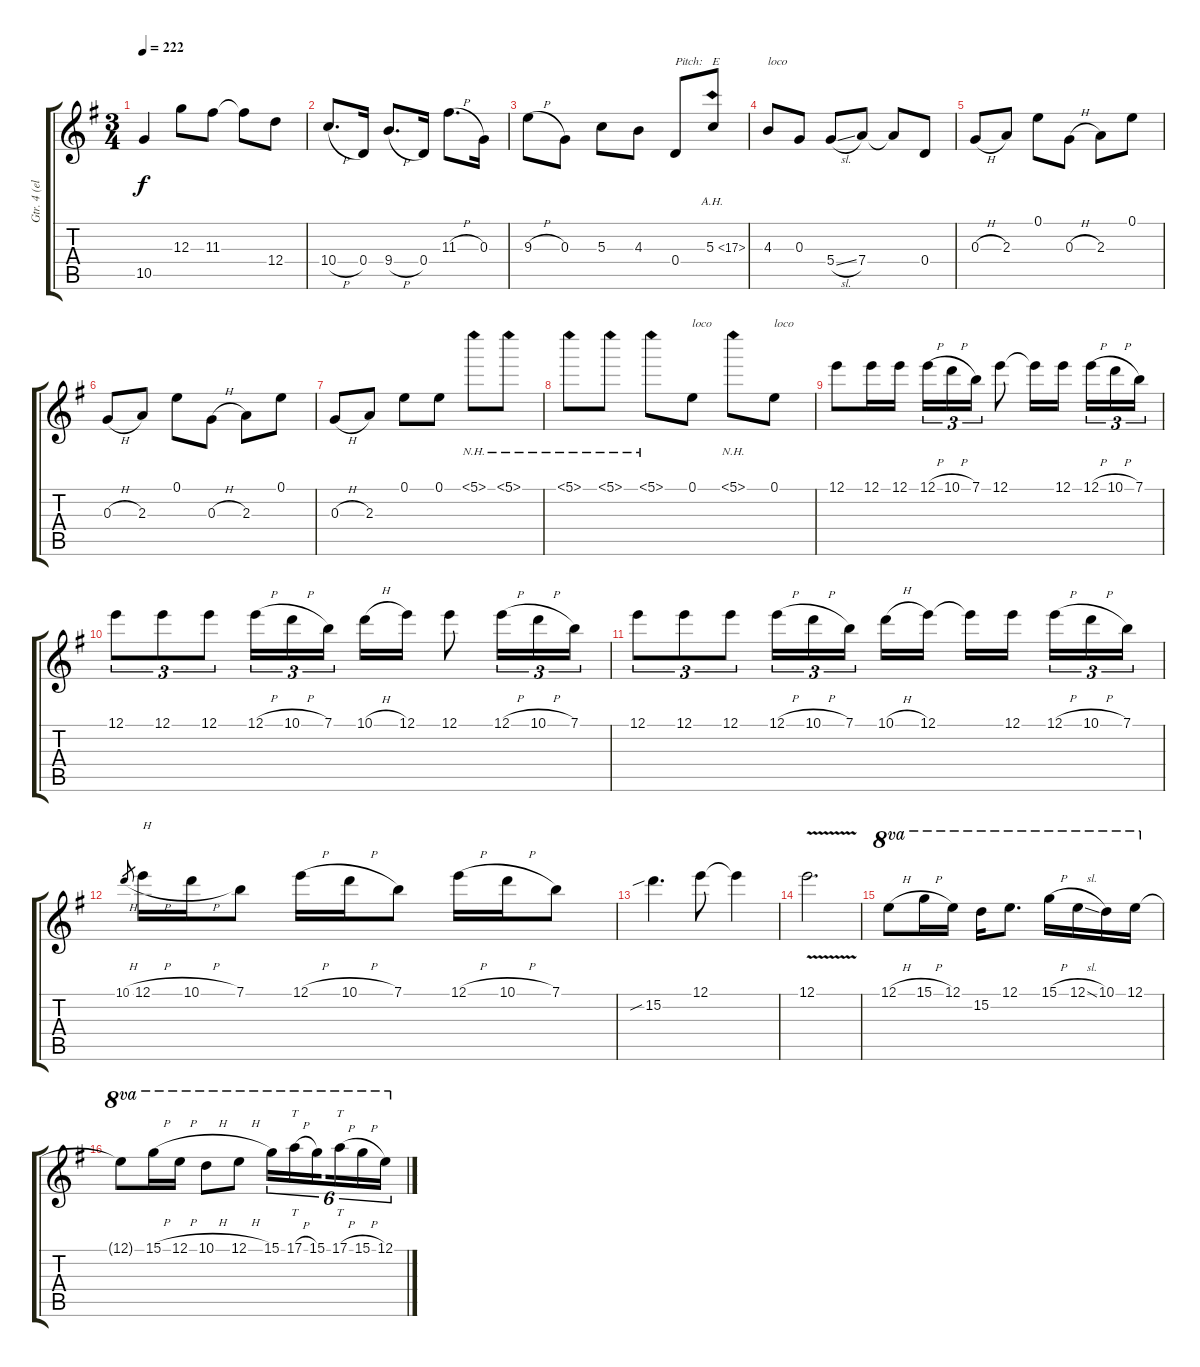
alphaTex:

\track ("Gtr. 4 (elec.)" "Gtr. 4 (el") {instrument distortionguitar}
\staff {score tabs}
\tuning (E4 B3 G3 D3 A2 E2) {hide}
\ts (3 4)
\tempo 222
\clef g2
\ks g
10.5.4{dy f} 12.3.8 11.3.8 11.3{t}.8 12.4.8 |
10.4{h}.8{d} 0.4.16 9.4{h}.8{d} 0.4.16 11.3{h}.8{d} 0.3.16 |
9.3{h}.8 0.3.8 5.3.8 4.3.8 0.4.8{txt "Pitch:"} 5.3{ah 12}.8{txt "E"} |
4.3.8{txt "loco"} 0.3.8 5.4{sl}.8 7.4.8 7.4{t}.8 0.4.8 |
0.3{h}.8 2.3.8 0.1.8 0.3{h}.8 2.3.8 0.1.8 |
0.3{h}.8 2.3.8 0.1.8 0.3{h}.8 2.3.8 0.1.8 |
0.3{h}.8 2.3.8 0.1.8 0.1.8 5.1{nh}.8 5.1{nh}.8 |
5.1{nh}.8 5.1{nh}.8 5.1{nh}.8 0.1.8{txt "loco"} 5.1{nh}.8 0.1.8{txt "loco"} |
12.1.8 12.1.16 12.1.16 12.1{h}.16{tu (3 2)} 10.1{h}.16{tu (3 2)} 7.1.16{tu (3 2)} 12.1.8 12.1{t}.16 12.1.16{beam splitsecondary} 12.1{h}.16{tu (3 2)} 10.1{h}.16{tu (3 2)} 7.1.16{tu (3 2)} |
12.1.8{tu (3 2)} 12.1.8{tu (3 2)} 12.1.8{tu (3 2)} 12.1{h}.16{tu (3 2)} 10.1{h}.16{tu (3 2)} 7.1.16{tu (3 2) beam splitsecondary} 10.1{h}.16 12.1.16 12.1.8 12.1{h}.16{tu (3 2)} 10.1{h}.16{tu (3 2)} 7.1.16{tu (3 2)} |
12.1.8{tu (3 2)} 12.1.8{tu (3 2)} 12.1.8{tu (3 2)} 12.1{h}.16{tu (3 2)} 10.1{h}.16{tu (3 2)} 7.1.16{tu (3 2) beam splitsecondary} 10.1{h}.16 12.1.16 12.1{t}.16 12.1.16{beam splitsecondary} 12.1{h}.16{tu (3 2)} 10.1{h}.16{tu (3 2)} 7.1.16{tu (3 2)} |
10.1{h}.8{gr} 12.1{h}.16{txt "H"} 10.1{h}.16 7.1.8 12.1{h}.16 10.1{h}.16 7.1.8 12.1{h}.16 10.1{h}.16 7.1.8 |
15.2{sib}.4{d} 12.1.8 12.1{t}.4 |
12.1{v}.2{d} |
12.1{h}.8{ot 8va} 15.1{h}.16{ot 8va} 12.1.16{ot 8va} 15.2.16{ot 8va} 12.1.8{d ot 8va} 15.1{h}.16{ot 8va} 12.1{sl}.16{ot 8va} 10.1.16{ot 8va} 12.1.16{ot 8va} |
12.1{t}.8{ot 8va} 15.1{h}.16{ot 8va} 12.1{h}.16{ot 8va} 10.1{h}.8{ot 8va} 12.1{h}.8{ot 8va} 15.1.16{tu (6 4) ot 8va} 17.1{h}.16{tt tu (6 4) ot 8va} 15.1.16{tu (6 4) ot 8va beam splitsecondary} 17.1{h}.16{tt tu (6 4) ot 8va} 15.1{h}.16{tu (6 4) ot 8va} 12.1{h}.16{tu (6 4) ot 8va}
